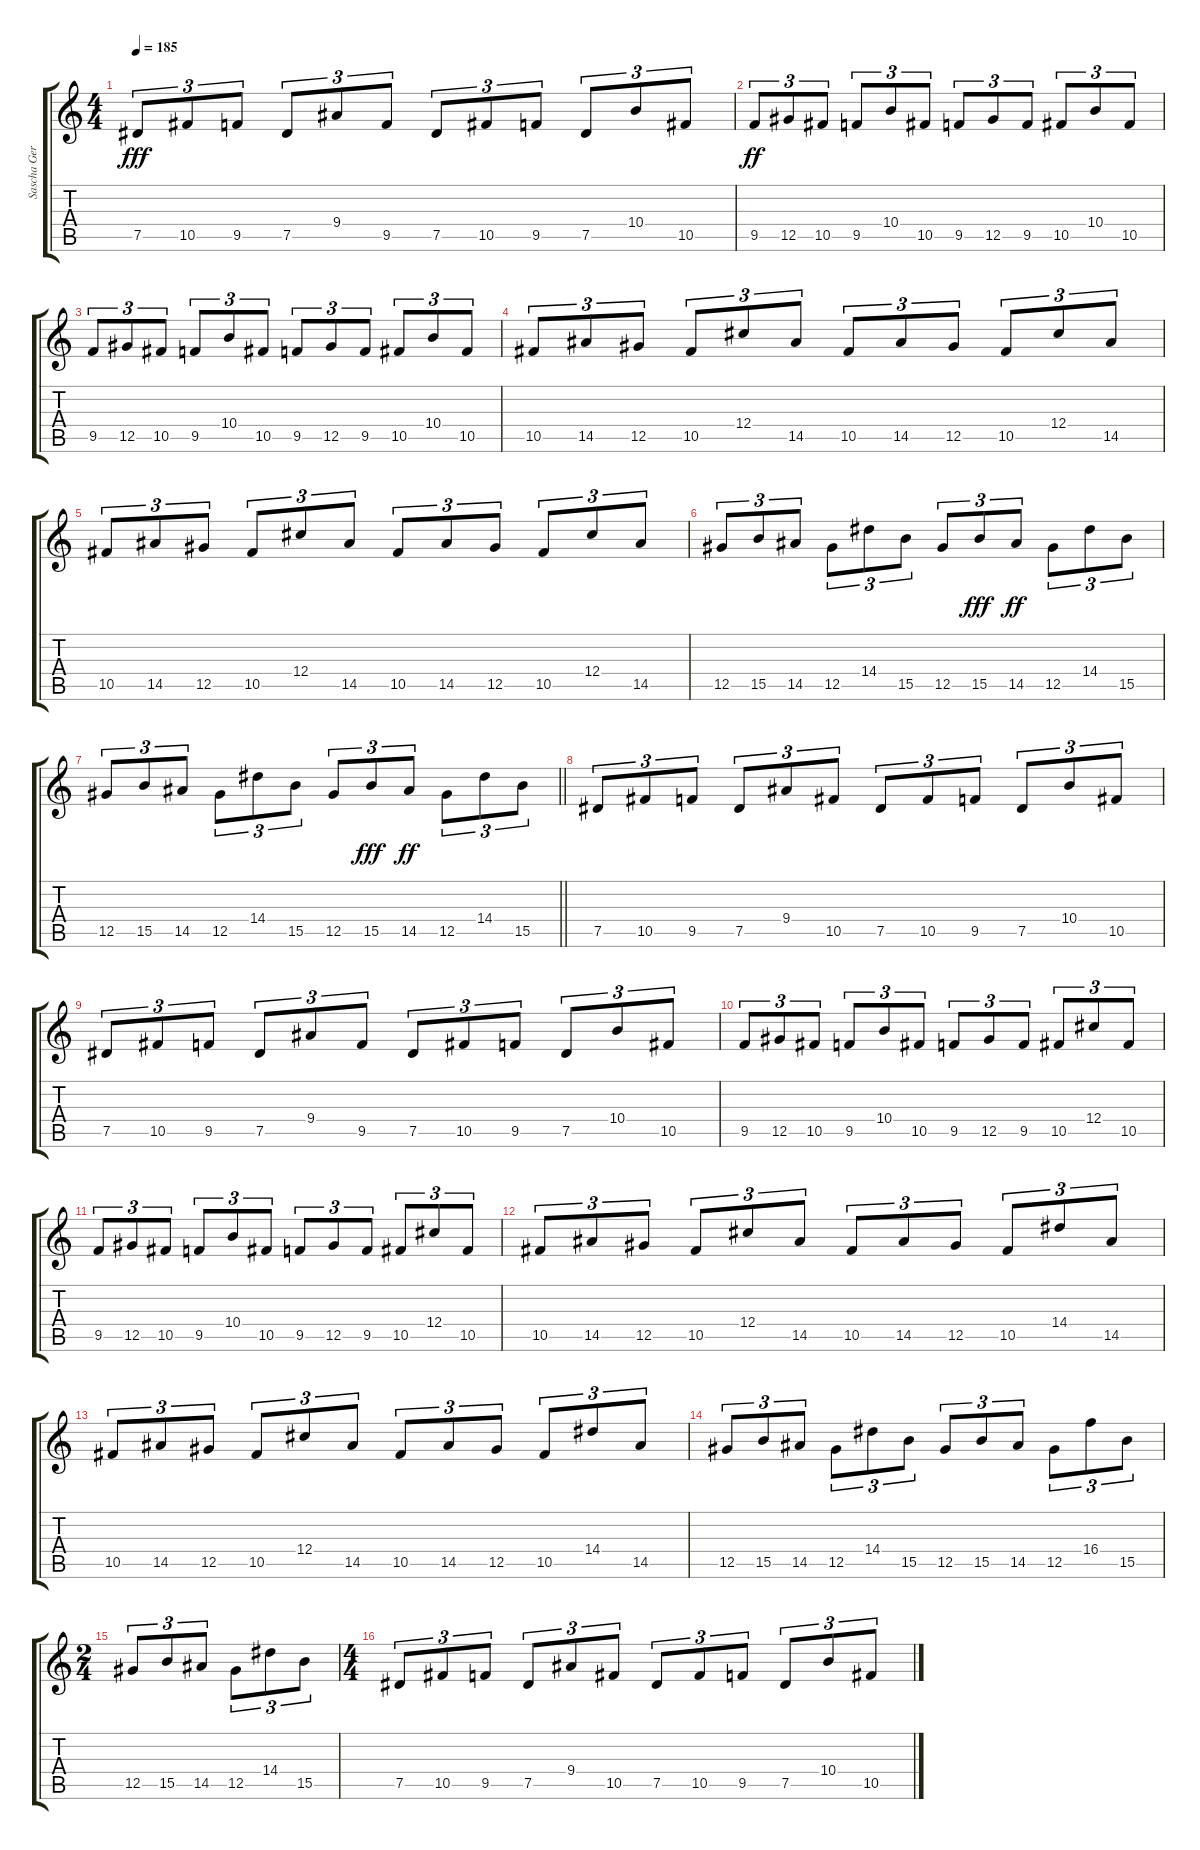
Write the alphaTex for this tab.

\track ("Sascha Gerstner" "Sascha Ger") {instrument distortionguitar}
\staff {score tabs}
\tuning (Eb4 Bb3 Gb3 Db3 Ab2 Eb2) {hide}
\ts (4 4)
\tempo 185
\clef g2
\ks c
7.5.8{tu (3 2) dy fff} 10.5.8{tu (3 2)} 9.5.8{tu (3 2)} 7.5.8{tu (3 2)} 9.4.8{tu (3 2)} 9.5.8{tu (3 2)} 7.5.8{tu (3 2)} 10.5.8{tu (3 2)} 9.5.8{tu (3 2)} 7.5.8{tu (3 2)} 10.4.8{tu (3 2)} 10.5.8{tu (3 2)} |
9.5.8{tu (3 2) dy ff} 12.5.8{tu (3 2)} 10.5.8{tu (3 2)} 9.5.8{tu (3 2)} 10.4.8{tu (3 2)} 10.5.8{tu (3 2)} 9.5.8{tu (3 2)} 12.5.8{tu (3 2)} 9.5.8{tu (3 2)} 10.5.8{tu (3 2)} 10.4.8{tu (3 2)} 10.5.8{tu (3 2)} |
9.5.8{tu (3 2)} 12.5.8{tu (3 2)} 10.5.8{tu (3 2)} 9.5.8{tu (3 2)} 10.4.8{tu (3 2)} 10.5.8{tu (3 2)} 9.5.8{tu (3 2)} 12.5.8{tu (3 2)} 9.5.8{tu (3 2)} 10.5.8{tu (3 2)} 10.4.8{tu (3 2)} 10.5.8{tu (3 2)} |
10.5.8{tu (3 2)} 14.5.8{tu (3 2)} 12.5.8{tu (3 2)} 10.5.8{tu (3 2)} 12.4.8{tu (3 2)} 14.5.8{tu (3 2)} 10.5.8{tu (3 2)} 14.5.8{tu (3 2)} 12.5.8{tu (3 2)} 10.5.8{tu (3 2)} 12.4.8{tu (3 2)} 14.5.8{tu (3 2)} |
10.5.8{tu (3 2)} 14.5.8{tu (3 2)} 12.5.8{tu (3 2)} 10.5.8{tu (3 2)} 12.4.8{tu (3 2)} 14.5.8{tu (3 2)} 10.5.8{tu (3 2)} 14.5.8{tu (3 2)} 12.5.8{tu (3 2)} 10.5.8{tu (3 2)} 12.4.8{tu (3 2)} 14.5.8{tu (3 2)} |
12.5.8{tu (3 2)} 15.5.8{tu (3 2)} 14.5.8{tu (3 2)} 12.5.8{tu (3 2)} 14.4.8{tu (3 2)} 15.5.8{tu (3 2)} 12.5.8{tu (3 2)} 15.5.8{tu (3 2) dy fff} 14.5.8{tu (3 2) dy ff} 12.5.8{tu (3 2)} 14.4.8{tu (3 2)} 15.5.8{tu (3 2)} |
\barLineRight lightlight
12.5.8{tu (3 2)} 15.5.8{tu (3 2)} 14.5.8{tu (3 2)} 12.5.8{tu (3 2)} 14.4.8{tu (3 2)} 15.5.8{tu (3 2)} 12.5.8{tu (3 2)} 15.5.8{tu (3 2) dy fff} 14.5.8{tu (3 2) dy ff} 12.5.8{tu (3 2)} 14.4.8{tu (3 2)} 15.5.8{tu (3 2)} |
\section ("" "")
7.5.8{tu (3 2)} 10.5.8{tu (3 2)} 9.5.8{tu (3 2)} 7.5.8{tu (3 2)} 9.4.8{tu (3 2)} 10.5.8{tu (3 2)} 7.5.8{tu (3 2)} 10.5.8{tu (3 2)} 9.5.8{tu (3 2)} 7.5.8{tu (3 2)} 10.4.8{tu (3 2)} 10.5.8{tu (3 2)} |
7.5.8{tu (3 2)} 10.5.8{tu (3 2)} 9.5.8{tu (3 2)} 7.5.8{tu (3 2)} 9.4.8{tu (3 2)} 9.5.8{tu (3 2)} 7.5.8{tu (3 2)} 10.5.8{tu (3 2)} 9.5.8{tu (3 2)} 7.5.8{tu (3 2)} 10.4.8{tu (3 2)} 10.5.8{tu (3 2)} |
9.5.8{tu (3 2)} 12.5.8{tu (3 2)} 10.5.8{tu (3 2)} 9.5.8{tu (3 2)} 10.4.8{tu (3 2)} 10.5.8{tu (3 2)} 9.5.8{tu (3 2)} 12.5.8{tu (3 2)} 9.5.8{tu (3 2)} 10.5.8{tu (3 2)} 12.4.8{tu (3 2)} 10.5.8{tu (3 2)} |
9.5.8{tu (3 2)} 12.5.8{tu (3 2)} 10.5.8{tu (3 2)} 9.5.8{tu (3 2)} 10.4.8{tu (3 2)} 10.5.8{tu (3 2)} 9.5.8{tu (3 2)} 12.5.8{tu (3 2)} 9.5.8{tu (3 2)} 10.5.8{tu (3 2)} 12.4.8{tu (3 2)} 10.5.8{tu (3 2)} |
10.5.8{tu (3 2)} 14.5.8{tu (3 2)} 12.5.8{tu (3 2)} 10.5.8{tu (3 2)} 12.4.8{tu (3 2)} 14.5.8{tu (3 2)} 10.5.8{tu (3 2)} 14.5.8{tu (3 2)} 12.5.8{tu (3 2)} 10.5.8{tu (3 2)} 14.4.8{tu (3 2)} 14.5.8{tu (3 2)} |
10.5.8{tu (3 2)} 14.5.8{tu (3 2)} 12.5.8{tu (3 2)} 10.5.8{tu (3 2)} 12.4.8{tu (3 2)} 14.5.8{tu (3 2)} 10.5.8{tu (3 2)} 14.5.8{tu (3 2)} 12.5.8{tu (3 2)} 10.5.8{tu (3 2)} 14.4.8{tu (3 2)} 14.5.8{tu (3 2)} |
12.5.8{tu (3 2)} 15.5.8{tu (3 2)} 14.5.8{tu (3 2)} 12.5.8{tu (3 2)} 14.4.8{tu (3 2)} 15.5.8{tu (3 2)} 12.5.8{tu (3 2)} 15.5.8{tu (3 2)} 14.5.8{tu (3 2)} 12.5.8{tu (3 2)} 16.4.8{tu (3 2)} 15.5.8{tu (3 2)} |
\ts (2 4)
12.5.8{tu (3 2)} 15.5.8{tu (3 2)} 14.5.8{tu (3 2)} 12.5.8{tu (3 2)} 14.4.8{tu (3 2)} 15.5.8{tu (3 2)} |
\ts (4 4)
7.5.8{tu (3 2)} 10.5.8{tu (3 2)} 9.5.8{tu (3 2)} 7.5.8{tu (3 2)} 9.4.8{tu (3 2)} 10.5.8{tu (3 2)} 7.5.8{tu (3 2)} 10.5.8{tu (3 2)} 9.5.8{tu (3 2)} 7.5.8{tu (3 2)} 10.4.8{tu (3 2)} 10.5.8{tu (3 2)}
